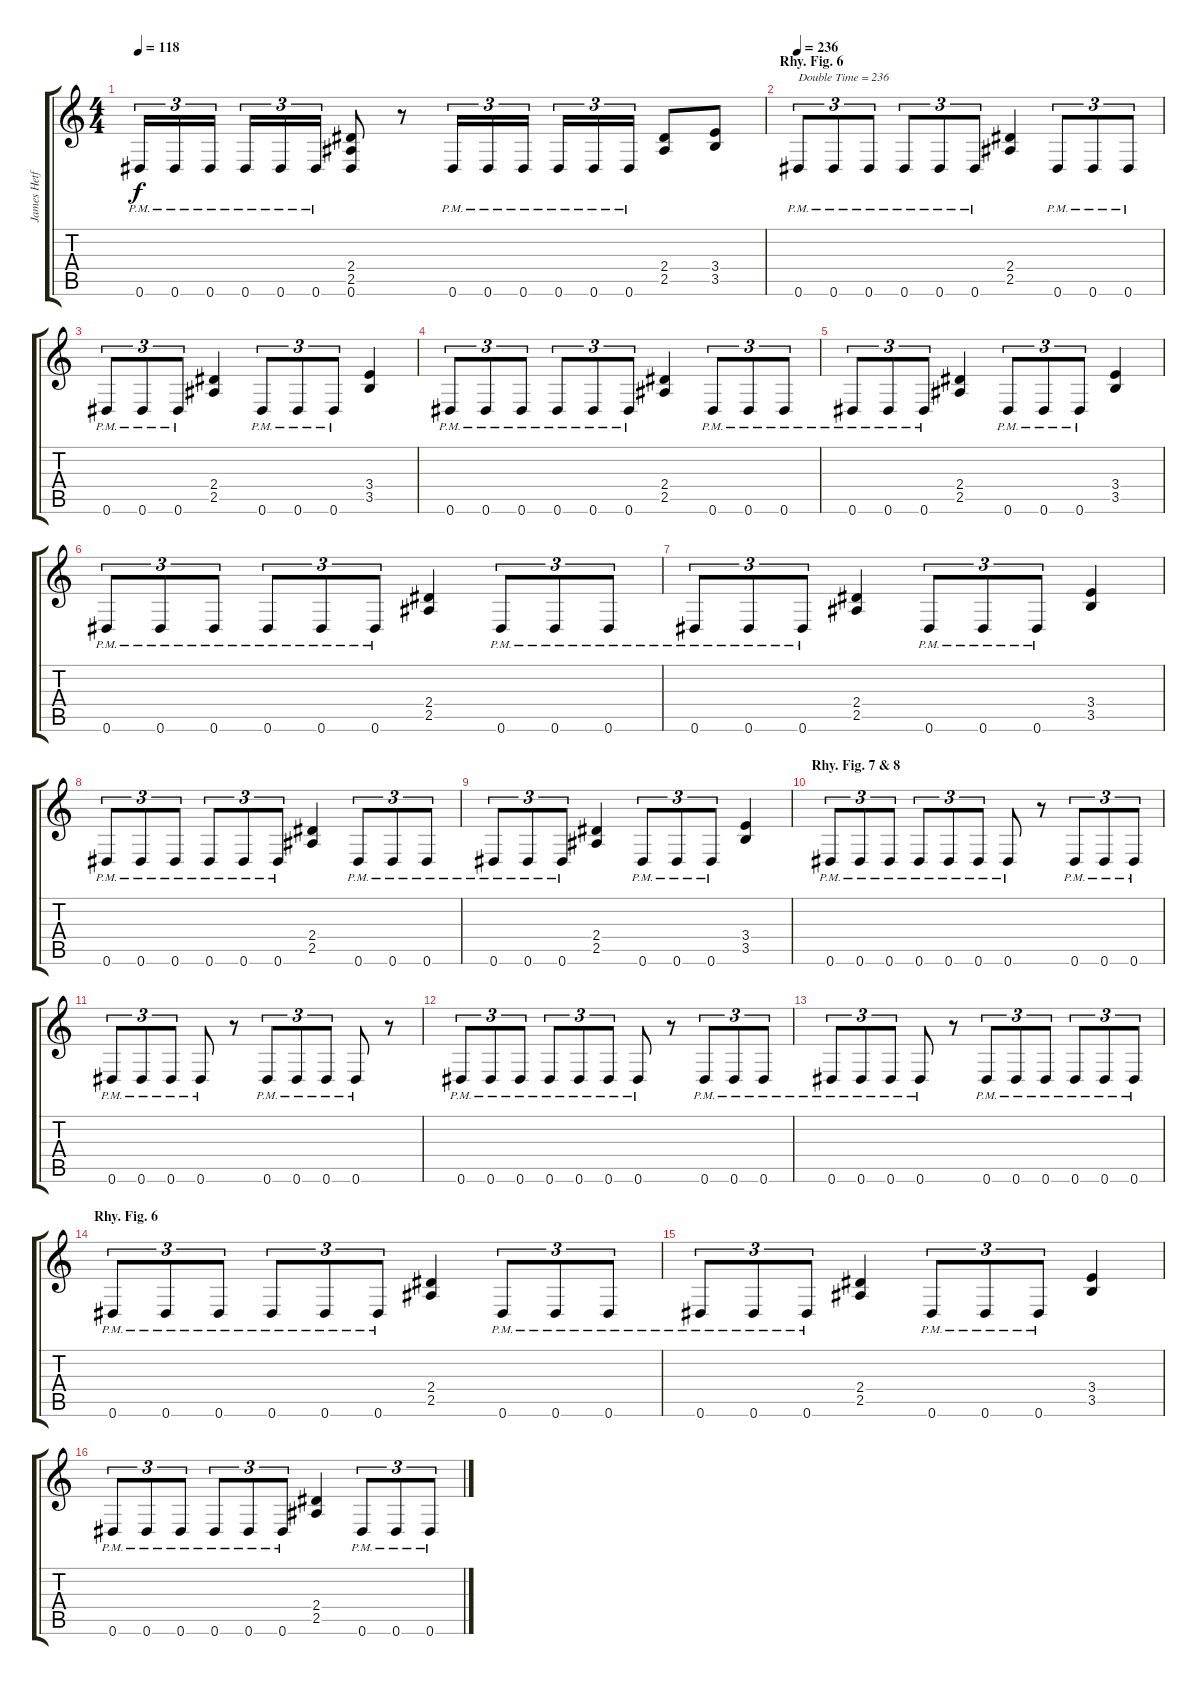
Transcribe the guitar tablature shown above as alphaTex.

\track ("James Hetfield (Guitar)" "James Hetf") {instrument electricguitarclean}
\staff {score tabs}
\tuning (Eb4 Bb3 Gb3 Db3 Ab2 Eb2) {hide}
\ts (4 4)
\tempo 118
\clef g2
\ks c
0.6{pm}.16{tu (3 2) dy f} 0.6{pm}.16{tu (3 2)} 0.6{pm}.16{tu (3 2)} 0.6{pm}.16{tu (3 2)} 0.6{pm}.16{tu (3 2)} 0.6{pm}.16{tu (3 2)} (2.4 2.5 0.6).8 r.8 0.6{pm}.16{tu (3 2)} 0.6{pm}.16{tu (3 2)} 0.6{pm}.16{tu (3 2)} 0.6{pm}.16{tu (3 2)} 0.6{pm}.16{tu (3 2)} 0.6{pm}.16{tu (3 2)} (2.4 2.5).8 (3.4 3.5).8 |
\section ("" "Rhy. Fig. 6")
\tempo 236
0.6{pm}.8{tu (3 2) txt "Double Time = 236"} 0.6{pm}.8{tu (3 2)} 0.6{pm}.8{tu (3 2)} 0.6{pm}.8{tu (3 2)} 0.6{pm}.8{tu (3 2)} 0.6{pm}.8{tu (3 2)} (2.4 2.5).4 0.6{pm}.8{tu (3 2)} 0.6{pm}.8{tu (3 2)} 0.6{pm}.8{tu (3 2)} |
0.6{pm}.8{tu (3 2)} 0.6{pm}.8{tu (3 2)} 0.6{pm}.8{tu (3 2)} (2.4 2.5).4 0.6{pm}.8{tu (3 2)} 0.6{pm}.8{tu (3 2)} 0.6{pm}.8{tu (3 2)} (3.4 3.5).4 |
0.6{pm}.8{tu (3 2)} 0.6{pm}.8{tu (3 2)} 0.6{pm}.8{tu (3 2)} 0.6{pm}.8{tu (3 2)} 0.6{pm}.8{tu (3 2)} 0.6{pm}.8{tu (3 2)} (2.4 2.5).4 0.6{pm}.8{tu (3 2)} 0.6{pm}.8{tu (3 2)} 0.6{pm}.8{tu (3 2)} |
0.6{pm}.8{tu (3 2)} 0.6{pm}.8{tu (3 2)} 0.6{pm}.8{tu (3 2)} (2.4 2.5).4 0.6{pm}.8{tu (3 2)} 0.6{pm}.8{tu (3 2)} 0.6{pm}.8{tu (3 2)} (3.4 3.5).4 |
0.6{pm}.8{tu (3 2)} 0.6{pm}.8{tu (3 2)} 0.6{pm}.8{tu (3 2)} 0.6{pm}.8{tu (3 2)} 0.6{pm}.8{tu (3 2)} 0.6{pm}.8{tu (3 2)} (2.4 2.5).4 0.6{pm}.8{tu (3 2)} 0.6{pm}.8{tu (3 2)} 0.6{pm}.8{tu (3 2)} |
0.6{pm}.8{tu (3 2)} 0.6{pm}.8{tu (3 2)} 0.6{pm}.8{tu (3 2)} (2.4 2.5).4 0.6{pm}.8{tu (3 2)} 0.6{pm}.8{tu (3 2)} 0.6{pm}.8{tu (3 2)} (3.4 3.5).4 |
0.6{pm}.8{tu (3 2)} 0.6{pm}.8{tu (3 2)} 0.6{pm}.8{tu (3 2)} 0.6{pm}.8{tu (3 2)} 0.6{pm}.8{tu (3 2)} 0.6{pm}.8{tu (3 2)} (2.4 2.5).4 0.6{pm}.8{tu (3 2)} 0.6{pm}.8{tu (3 2)} 0.6{pm}.8{tu (3 2)} |
0.6{pm}.8{tu (3 2)} 0.6{pm}.8{tu (3 2)} 0.6{pm}.8{tu (3 2)} (2.4 2.5).4 0.6{pm}.8{tu (3 2)} 0.6{pm}.8{tu (3 2)} 0.6{pm}.8{tu (3 2)} (3.4 3.5).4 |
\section ("" "Rhy. Fig. 7 & 8")
0.6{pm}.8{tu (3 2)} 0.6{pm}.8{tu (3 2)} 0.6{pm}.8{tu (3 2)} 0.6{pm}.8{tu (3 2)} 0.6{pm}.8{tu (3 2)} 0.6{pm}.8{tu (3 2)} 0.6{pm}.8 r.8 0.6{pm}.8{tu (3 2)} 0.6{pm}.8{tu (3 2)} 0.6{pm}.8{tu (3 2)} |
0.6{pm}.8{tu (3 2)} 0.6{pm}.8{tu (3 2)} 0.6{pm}.8{tu (3 2)} 0.6{pm}.8 r.8 0.6{pm}.8{tu (3 2)} 0.6{pm}.8{tu (3 2)} 0.6{pm}.8{tu (3 2)} 0.6{pm}.8 r.8 |
0.6{pm}.8{tu (3 2)} 0.6{pm}.8{tu (3 2)} 0.6{pm}.8{tu (3 2)} 0.6{pm}.8{tu (3 2)} 0.6{pm}.8{tu (3 2)} 0.6{pm}.8{tu (3 2)} 0.6{pm}.8 r.8 0.6{pm}.8{tu (3 2)} 0.6{pm}.8{tu (3 2)} 0.6{pm}.8{tu (3 2)} |
0.6{pm}.8{tu (3 2)} 0.6{pm}.8{tu (3 2)} 0.6{pm}.8{tu (3 2)} 0.6{pm}.8 r.8 0.6{pm}.8{tu (3 2)} 0.6{pm}.8{tu (3 2)} 0.6{pm}.8{tu (3 2)} 0.6{pm}.8{tu (3 2)} 0.6{pm}.8{tu (3 2)} 0.6{pm}.8{tu (3 2)} |
\section ("" "Rhy. Fig. 6")
0.6{pm}.8{tu (3 2)} 0.6{pm}.8{tu (3 2)} 0.6{pm}.8{tu (3 2)} 0.6{pm}.8{tu (3 2)} 0.6{pm}.8{tu (3 2)} 0.6{pm}.8{tu (3 2)} (2.4 2.5).4 0.6{pm}.8{tu (3 2)} 0.6{pm}.8{tu (3 2)} 0.6{pm}.8{tu (3 2)} |
0.6{pm}.8{tu (3 2)} 0.6{pm}.8{tu (3 2)} 0.6{pm}.8{tu (3 2)} (2.4 2.5).4 0.6{pm}.8{tu (3 2)} 0.6{pm}.8{tu (3 2)} 0.6{pm}.8{tu (3 2)} (3.4 3.5).4 |
0.6{pm}.8{tu (3 2)} 0.6{pm}.8{tu (3 2)} 0.6{pm}.8{tu (3 2)} 0.6{pm}.8{tu (3 2)} 0.6{pm}.8{tu (3 2)} 0.6{pm}.8{tu (3 2)} (2.4 2.5).4 0.6{pm}.8{tu (3 2)} 0.6{pm}.8{tu (3 2)} 0.6{pm}.8{tu (3 2)}
